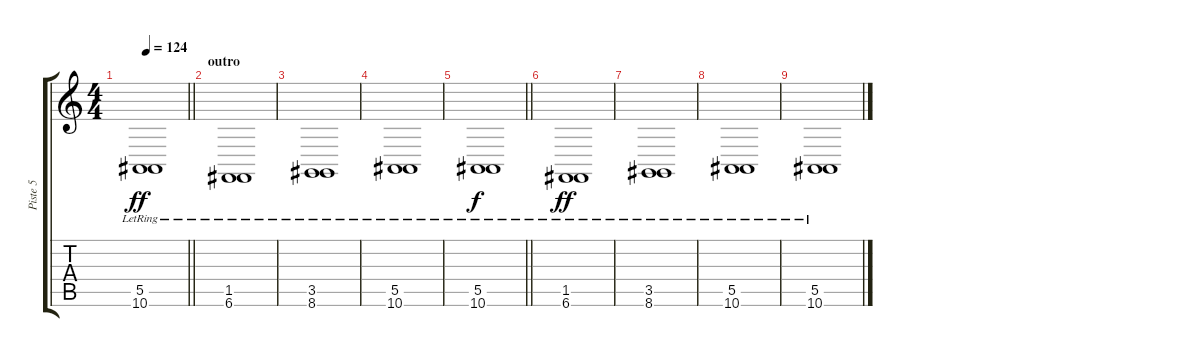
\track ("Piste 5" "Piste 5") {instrument brightacousticpiano}
\staff {score tabs}
\tuning (C4 G3 Eb3 Bb2 F2 C2) {hide}
\ts (4 4)
\tempo 124
\clef g2
\barLineRight lightlight
\ks c
(5.5{lr} 10.6{lr}).1{dy ff} |
\section ("" "outro")
(1.5{lr} 6.6{lr}).1 |
(3.5{lr} 8.6{lr}).1 |
(5.5{lr} 10.6{lr}).1 |
\barLineRight lightlight
(5.5{lr} 10.6{lr}).1{dy f} |
(1.5{lr} 6.6{lr}).1{dy ff} |
(3.5{lr} 8.6{lr}).1 |
(5.5{lr} 10.6{lr}).1 |
(5.5{lr} 10.6{lr}).1
